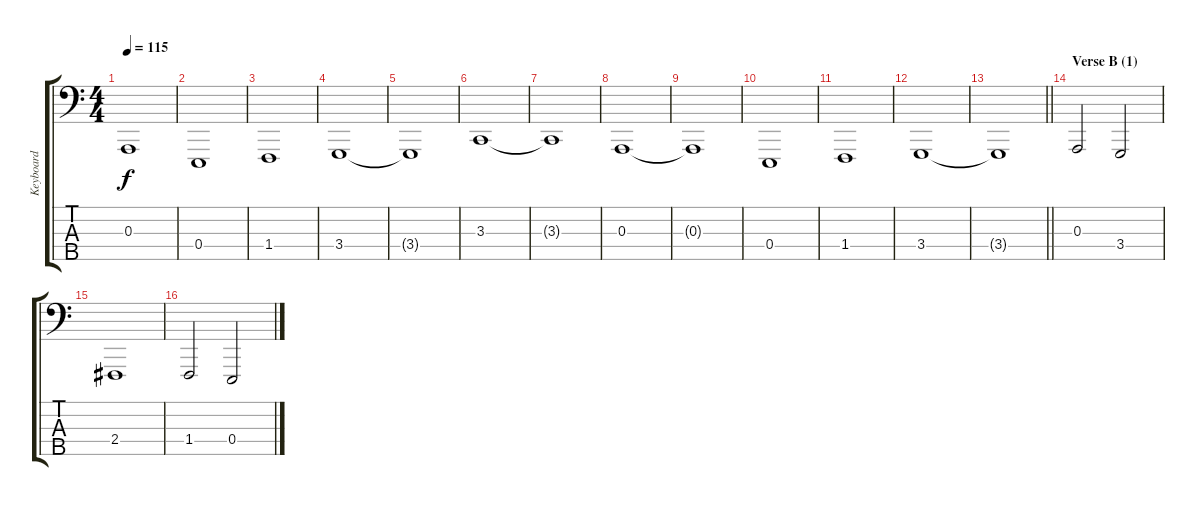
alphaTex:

\track ("Keyboard" "Keyboard") {instrument brasssection}
\staff {score tabs}
\tuning (G2 D2 A1 E1 B0) {hide}
\ts (4 4)
\tempo 115
\clef f4
\ks c
0.3{t}.1{dy f} |
0.4.1 |
1.4.1 |
3.4.1 |
3.4{t}.1 |
3.3.1 |
3.3{t}.1 |
0.3.1 |
0.3{t}.1 |
0.4.1 |
1.4.1 |
3.4.1 |
\barLineRight lightlight
3.4{t}.1 |
\section ("" "Verse B (1)")
0.3.2 3.4.2 |
2.4.1 |
1.4.2 0.4.2
